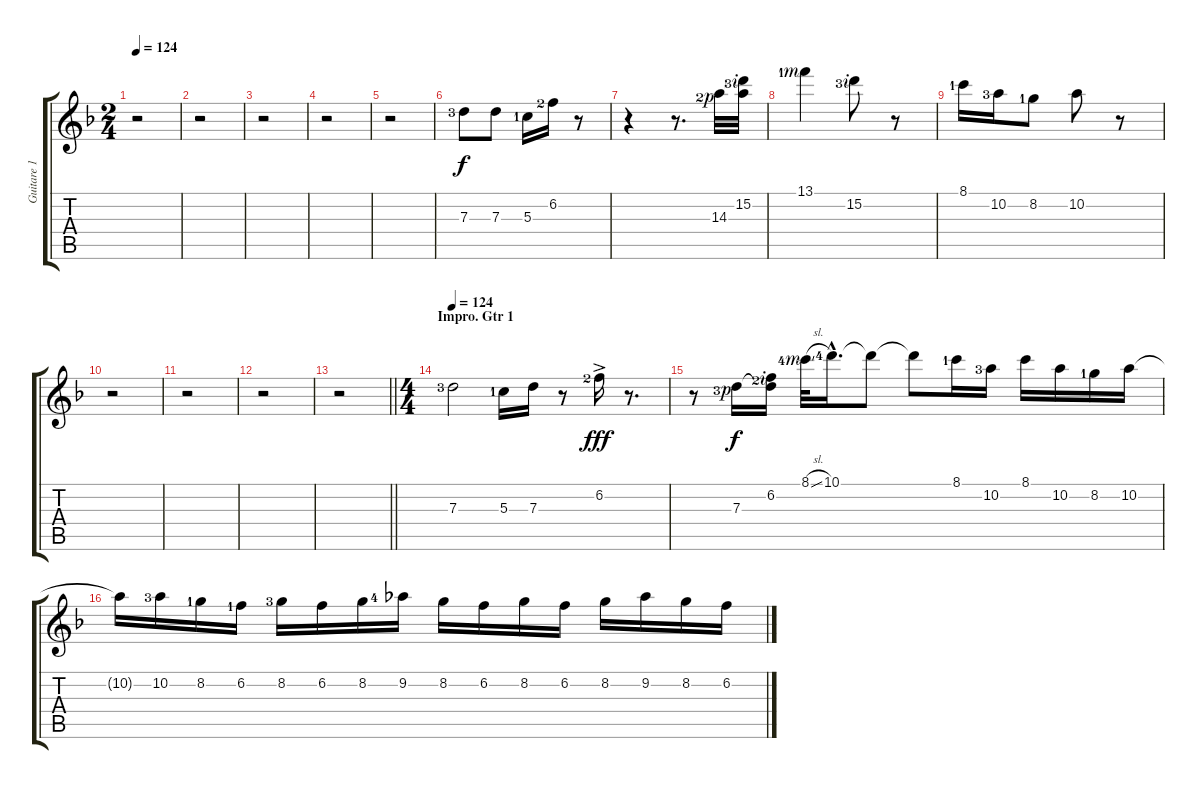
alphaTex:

\track ("Guitare 1" "Guitare 1") {instrument acousticguitarnylon}
\staff {score tabs}
\tuning (E4 B3 G3 D3 A2 E2) {hide}
\ts (2 4)
\tempo 124
\clef g2
\ks dminor
r.2{dy f} |
r.2 |
r.2 |
r.2 |
r.2 |
7.3{lf 4}.8{volume 12 balance 16 instrument acousticguitarnylon} 7.3.8 5.3{lf 2}.16 6.2{lf 3}.16 r.8 |
r.4 r.8{d} 14.3{lf 3 rf 1}.32 (15.2{lf 4 rf 2} 14.3{t}).32 |
13.1{lf 2 rf 3}.4 15.2{lf 4 rf 2}.8 r.8 |
8.1{lf 2}.16 10.2{lf 4}.16 8.2{lf 2}.8 10.2.8 r.8 |
r.2 |
r.2 |
r.2 |
\barLineRight lightlight
r.2 |
\ts (4 4)
\section ("" "Impro. Gtr 1")
\tempo 124
7.3{lf 4}.2{volume 14 balance 16 instrument acousticguitarnylon} 5.3{lf 2}.16 7.3.16 r.8 6.2{ac lf 3}.16{dy fff} r.8{d} |
r.8 7.3{lf 4 rf 1}.16{dy f} (6.2{lf 3 rf 2} 7.3{t}).16 8.1{sl lf 5 rf 3}.32 10.1{hac lf 5}.16{d} 10.1{t}.8 10.1{t}.8 8.1{lf 2}.16 10.2{lf 4}.16 8.1.16 10.2.16 8.2{lf 2}.16 10.2.16 |
10.2{t}.16 10.2{lf 4}.16 8.2{lf 2}.16 6.2{lf 2}.16 8.2{lf 4}.16 6.2.16 8.2.16 9.2{lf 5}.16 8.2.16 6.2.16 8.2.16 6.2.16 8.2.16 9.2.16 8.2.16 6.2.16
